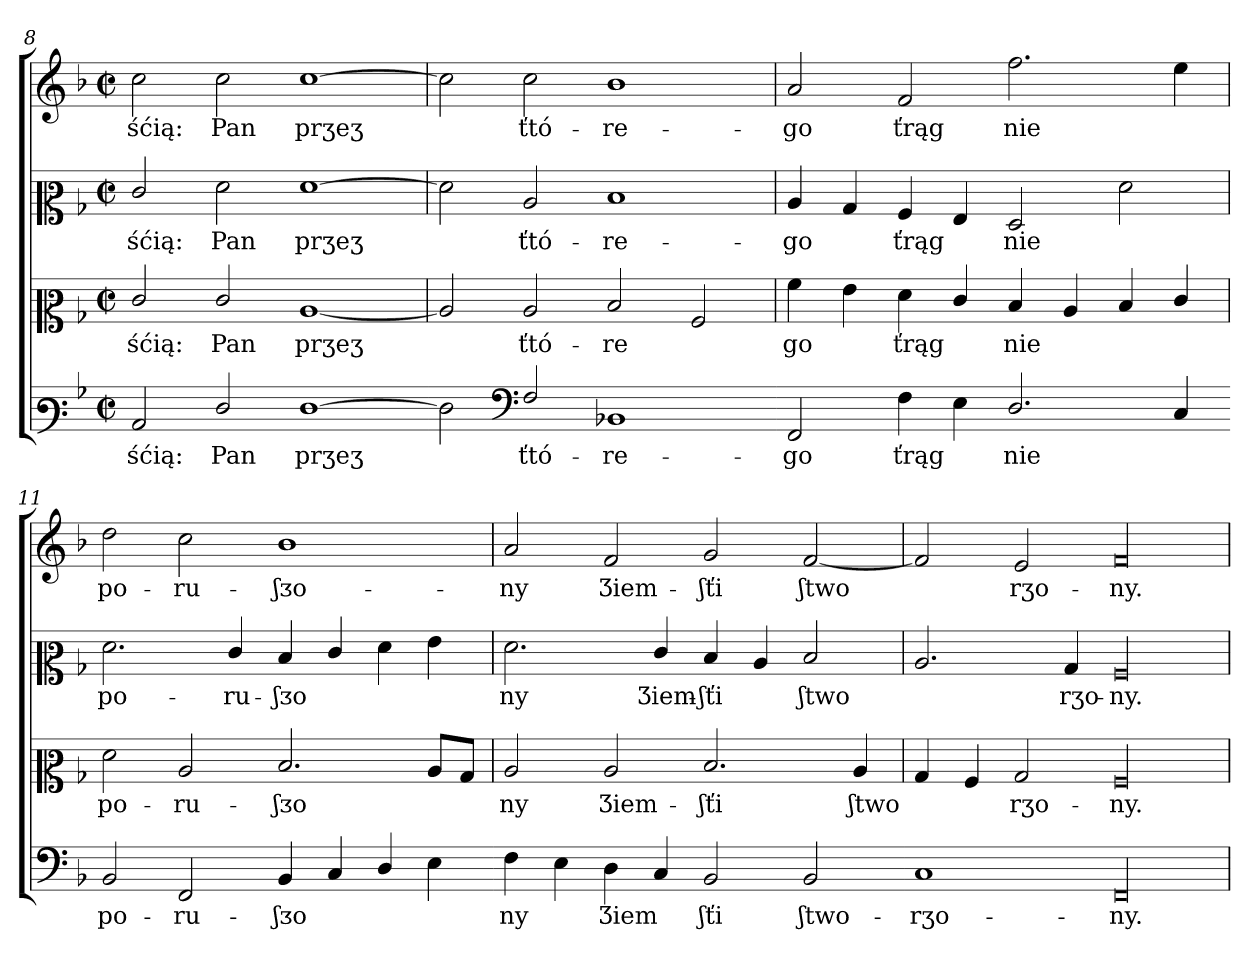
**kern	**text	**kern	**text	**kern	**text	**kern	**text
*part4	*part4	*part3	*part3	*part2	*part2	*part1	*part1
*staff4	*staff4	*staff3	*staff3	*staff2	*staff2	*staff1	*staff1
*clefF3	*	*clefC2	*	*clefC2	*	*clefG2	*
*k[b-]	*	*k[b-]	*	*k[b-]	*	*k[b-]	*
*M4/2	*	*M4/2	*	*M4/2	*	*M4/2	*
*met(c|)	*	*met(c|)	*	*met(c|)	*	*met(c|)	*
=8	=8	=8	=8	=8	=8	=8	=8
2C	-śćią:	2e/	-śćią:	2e/	-śćią:	2cc	-śćią:
2F/	Pan	2e/	Pan	2f	Pan	2cc	Pan
[1F	prӡeӡ	[1c	prӡeӡ	[1f	prӡeӡ	[1cc	prӡeӡ
=9-	=9	=9	=9	=9	=9	=9	=9
2F]	.	2c]	.	2f]	.	2cc]	.
*clefF4	*	*	*	*	*	*	*
2F/	ťtó-	2c	ťtó-	2c	ťtó-	2cc	ťtó-
1BB-X	-re-	2d	-re	1d	-re-	1b-	-re-
.	.	2A	.	.	.	.	.
=10-	=10	=10	=10	=10	=10	=10	=10
2FF	-go	4a	go	4c	-go	2a	-go
.	.	4g	.	4B-	.	.	.
4F	ťrąg	4f	ťrąg	4A	ťrąg	2f	ťrąg
4E	.	4e/	.	4G	.	.	.
2.D/	nie	4d	nie	2F	nie	2.ff	nie
.	.	4c	.	.	.	.	.
.	.	4d	.	2f	.	.	.
4C	.	4e/	.	.	.	4ee	.
=11-	=11	=11	=11	=11	=11	=11	=11
2BB-	po-	2f	po-	2.f	po-	2dd	po-
2FF	-ru-	2c	-ru-	.	.	2cc	-ru-
.	.	.	.	4e/	-ru-	.	.
4BB-	-ʃᴣo	2.d	-ʃᴣo	4d	-ʃᴣo	1b-	-ʃᴣo-
4C	.	.	.	4e/	.	.	.
4D/	.	.	.	4f	.	.	.
4E	.	8cL	.	4g	.	.	.
.	.	8B-J	.	.	.	.	.
=12-	=12	=12	=12	=12	=12	=12	=12
4F	ny	2c	ny	2.f	ny	2a	-ny
4E	.	.	.	.	.	.	.
4D	Ӡiem	2c	Ӡiem-	.	.	2f	Ӡiem-
4C	.	.	.	4e/	Ӡiem-	.	.
2BB-	ʃťi	2.d	-ʃťi	4d	-ʃťi	2g	-ʃťi
.	.	.	.	4c	.	.	.
2BB-	ʃtwo-	.	.	2d	ʃtwo	[2f	ʃtwo
.	.	4c	ʃtwo	.	.	.	.
=13-	=13	=13	=13	=13	=13	=13	=13
1C	-rӡo-	4B-	.	2.c	.	2f]	.
.	.	4A	.	.	.	.	.
.	.	2B-	rӡo-	.	.	2e	rӡo-
.	.	.	.	4B-	rӡo-	.	.
!LO:N:vis=00	!	!LO:N:vis=00	!	!LO:N:vis=00	!	!LO:N:vis=00	!
1FF/	-ny.	1A/	-ny.	1A/	-ny.	1f/	-ny.
=	=	=	=	=	=	=	=
*-	*-	*-	*-	*-	*-	*-	*-
